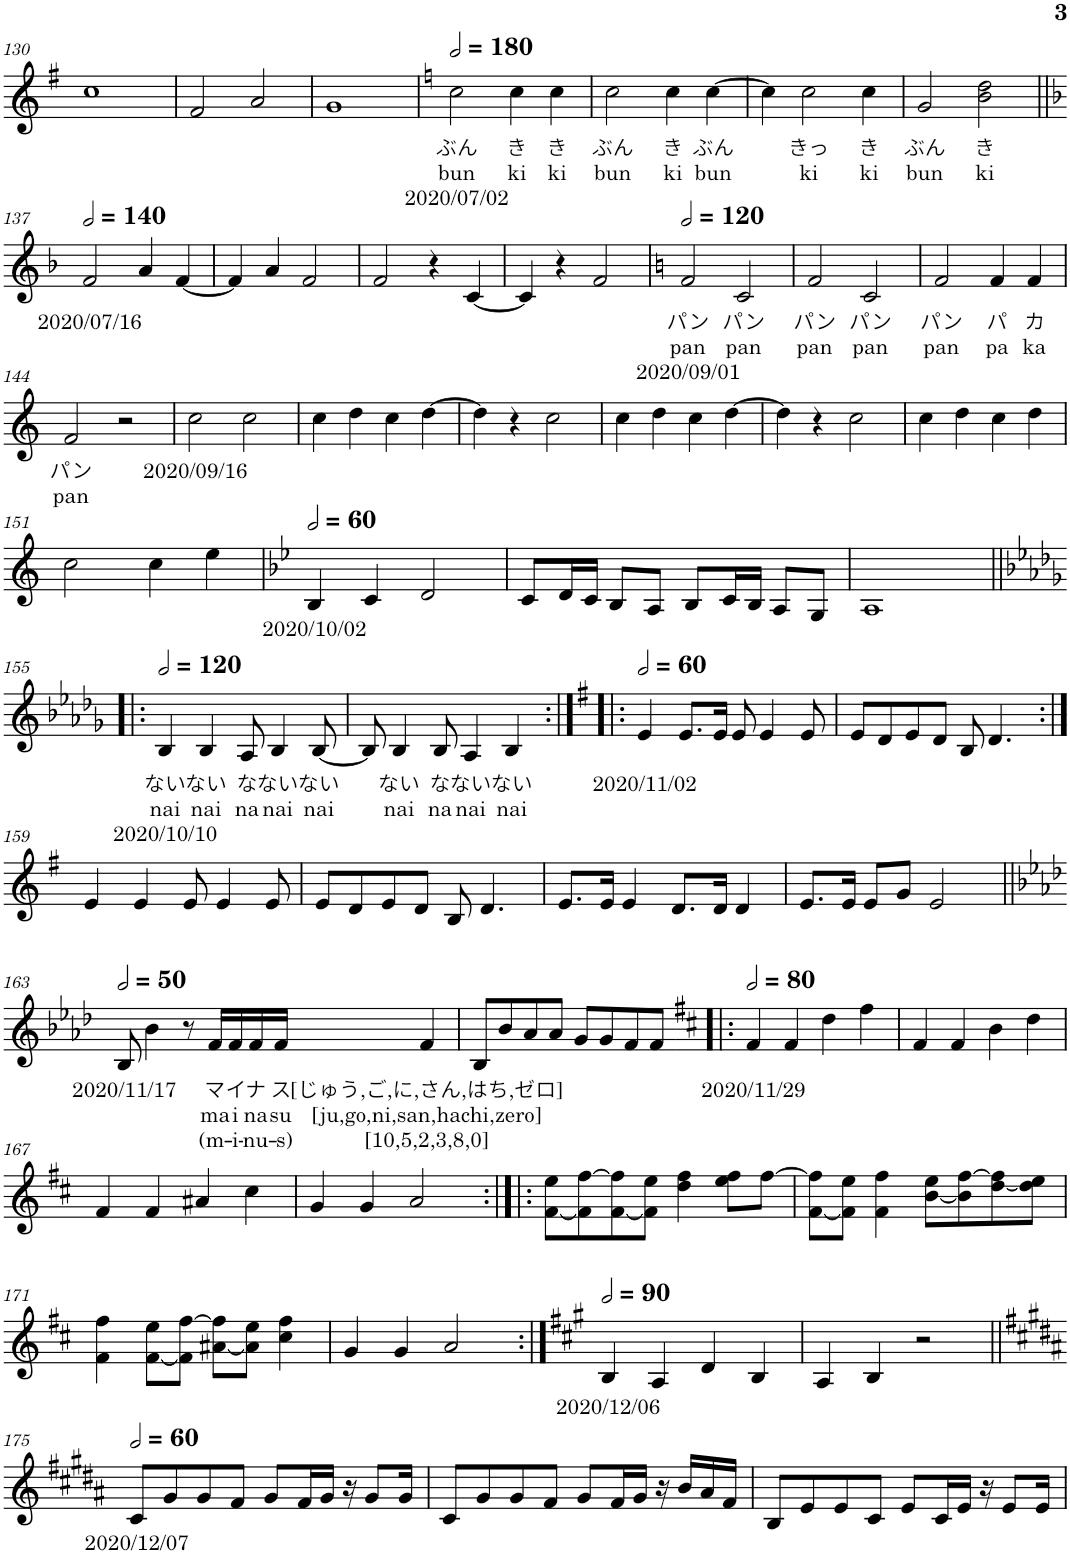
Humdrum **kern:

**kern	**text	**text	**text
*part1	*part1	*part1	*part1
*staff1	*staff1	*staff1	*staff1
*I"Piano	*	*	*
*I'Pno.	*	*	*
!!LO:PB:g=z
*clefG2	*	*	*
*k[f#]	*	*	*
*M4/4	*	*	*
=130	=130	=130	=130
1cc	.	.	.
=131	=131	=131	=131
2f#/	.	.	.
2a/	.	.	.
=132	=132	=132	=132
1g	.	.	.
=133	=133	=133	=133
*k[]	*	*	*
*MM360	*	*	*
!	!LO:LY:b	!LO:LY:b	!LO:LY:b
2cc\	ぶん	bun	2020/07/02
!	!LO:LY:b	!LO:LY:b	!
4cc\	き	ki	.
!	!LO:LY:b	!LO:LY:b	!
4cc\	き	ki	.
=134	=134	=134	=134
!	!LO:LY:b	!LO:LY:b	!
2cc\	ぶん	bun	.
!	!LO:LY:b	!LO:LY:b	!
4cc\	き	ki	.
!	!LO:LY:b	!LO:LY:b	!
[4cc\	ぶん	bun	.
=135	=135	=135	=135
4cc\]	.	.	.
!	!LO:LY:b	!LO:LY:b	!
2cc\	きっ	ki	.
!	!LO:LY:b	!LO:LY:b	!
4cc\	き	ki	.
=136	=136	=136	=136
!	!LO:LY:b	!LO:LY:b	!
2g/	ぶん	bun	.
!	!LO:LY:b	!LO:LY:b	!
2b\ 2dd\	き	ki	.
!!LO:LB:g=z
=137||	=137||	=137||	=137||
*k[b-]	*	*	*
*MM280	*	*	*
!	!LO:LY:b	!	!
2f/	2020/07/16	.	.
4a/	.	.	.
[4f/	.	.	.
=138	=138	=138	=138
4f/]	.	.	.
4a/	.	.	.
2f/	.	.	.
=139	=139	=139	=139
2f/	.	.	.
4r	.	.	.
[4c/	.	.	.
=140	=140	=140	=140
4c/]	.	.	.
4r	.	.	.
2f/	.	.	.
=141	=141	=141	=141
*k[]	*	*	*
*MM240	*	*	*
!	!LO:LY:b	!LO:LY:b	!LO:LY:b
2f/	パン	pan	2020/09/01
!	!LO:LY:b	!LO:LY:b	!
2c/	パン	pan	.
=142	=142	=142	=142
!	!LO:LY:b	!LO:LY:b	!
2f/	パン	pan	.
!	!LO:LY:b	!LO:LY:b	!
2c/	パン	pan	.
=143	=143	=143	=143
!	!LO:LY:b	!LO:LY:b	!
2f/	パン	pan	.
!	!LO:LY:b	!LO:LY:b	!
4f/	パ	pa	.
!	!LO:LY:b	!LO:LY:b	!
4f/	カ	ka	.
!!LO:LB:g=z
=144	=144	=144	=144
!	!LO:LY:b	!LO:LY:b	!
2f/	パン	pan	.
2r	.	.	.
=145	=145	=145	=145
*k[]	*	*	*
!	!LO:LY:b	!	!
2cc\	2020/09/16	.	.
2cc\	.	.	.
=146	=146	=146	=146
4cc\	.	.	.
4dd\	.	.	.
4cc\	.	.	.
[4dd\	.	.	.
=147	=147	=147	=147
4dd\]	.	.	.
4r	.	.	.
2cc\	.	.	.
=148	=148	=148	=148
4cc\	.	.	.
4dd\	.	.	.
4cc\	.	.	.
[4dd\	.	.	.
=149	=149	=149	=149
4dd\]	.	.	.
4r	.	.	.
2cc\	.	.	.
=150	=150	=150	=150
4cc\	.	.	.
4dd\	.	.	.
4cc\	.	.	.
4dd\	.	.	.
!!LO:LB:g=z
=151	=151	=151	=151
2cc\	.	.	.
4cc\	.	.	.
4ee\	.	.	.
=152	=152	=152	=152
*k[b-e-]	*	*	*
*MM120	*	*	*
!	!LO:LY:b	!	!
4B-/	2020/10/02	.	.
4c/	.	.	.
2d/	.	.	.
=153	=153	=153	=153
8c/L	.	.	.
16d/L	.	.	.
16c/JJ	.	.	.
8B-/L	.	.	.
8A/J	.	.	.
8B-/L	.	.	.
16c/L	.	.	.
16B-/JJ	.	.	.
8A/L	.	.	.
8G/J	.	.	.
=154	=154	=154	=154
1A	.	.	.
!!LO:LB:g=z
=155!|:	=155!|:	=155!|:	=155!|:
*k[b-e-a-d-g-]	*	*	*
*MM240	*	*	*
!	!LO:LY:b	!LO:LY:b	!LO:LY:b
4B-/	ない	nai	2020/10/10
!	!LO:LY:b	!LO:LY:b	!
4B-/	ない	nai	.
!	!LO:LY:b	!LO:LY:b	!
8A-/	な	na	.
!	!LO:LY:b	!LO:LY:b	!
4B-/	ない	nai	.
!	!LO:LY:b	!LO:LY:b	!
[8B-/	ない	nai	.
=156	=156	=156	=156
8B-/]	.	.	.
!	!LO:LY:b	!LO:LY:b	!
4B-/	ない	nai	.
!	!LO:LY:b	!LO:LY:b	!
8B-/	な	na	.
!	!LO:LY:b	!LO:LY:b	!
4A-/	ない	nai	.
!	!LO:LY:b	!LO:LY:b	!
4B-/	ない	nai	.
=157:|!|:	=157:|!|:	=157:|!|:	=157:|!|:
*k[f#]	*	*	*
*MM120	*	*	*
!	!LO:LY:b	!	!
4e/	2020/11/02	.	.
8.e/L	.	.	.
16e/Jk	.	.	.
8e/	.	.	.
4e/	.	.	.
8e/	.	.	.
=158	=158	=158	=158
8e/L	.	.	.
8d/	.	.	.
8e/	.	.	.
8d/J	.	.	.
8B/	.	.	.
4.d/	.	.	.
!!LO:LB:g=z
=159:|!	=159:|!	=159:|!	=159:|!
4e/	.	.	.
4e/	.	.	.
8e/	.	.	.
4e/	.	.	.
8e/	.	.	.
=160	=160	=160	=160
8e/L	.	.	.
8d/	.	.	.
8e/	.	.	.
8d/J	.	.	.
8B/	.	.	.
4.d/	.	.	.
=161	=161	=161	=161
8.e/L	.	.	.
16e/Jk	.	.	.
4e/	.	.	.
8.d/L	.	.	.
16d/Jk	.	.	.
4d/	.	.	.
=162	=162	=162	=162
8.e/L	.	.	.
16e/Jk	.	.	.
8e/L	.	.	.
8g/J	.	.	.
2e/	.	.	.
!!LO:LB:g=z
=163||	=163||	=163||	=163||
*k[b-e-a-d-]	*	*	*
*MM100	*	*	*
!	!LO:LY:b	!	!
8B-/	2020/11/17	.	.
4b-\	.	.	.
8r	.	.	.
!	!LO:LY:b	!LO:LY:b	!LO:LY:b
16f/LL	マ	ma	(m-
!	!LO:LY:b	!LO:LY:b	!LO:LY:b
16f/	イ	i	-i-
!	!LO:LY:b	!LO:LY:b	!LO:LY:b
16f/	ナ	na	-nu-
!	!LO:LY:b	!LO:LY:b	!LO:LY:b
16f/JJ	ス	su	-s)
!	!LO:LY:b	!LO:LY:b	!LO:LY:b
4f/	[じゅう,ご,に,さん,はち,ゼロ]	[ju,go,ni,san,hachi,zero]	[10,5,2,3,8,0]
=164	=164	=164	=164
8B-/L	.	.	.
8b-/	.	.	.
8a-/	.	.	.
8a-/J	.	.	.
8g/L	.	.	.
8g/	.	.	.
8f/	.	.	.
8f/J	.	.	.
=165!|:	=165!|:	=165!|:	=165!|:
*k[f#c#]	*	*	*
*MM160	*	*	*
!	!LO:LY:b	!	!
4f#/	2020/11/29	.	.
4f#/	.	.	.
4dd\	.	.	.
4ff#\	.	.	.
=166	=166	=166	=166
4f#/	.	.	.
4f#/	.	.	.
4b\	.	.	.
4dd\	.	.	.
!!LO:LB:g=z
=167	=167	=167	=167
4f#/	.	.	.
4f#/	.	.	.
4a#X/	.	.	.
4cc#\	.	.	.
=168	=168	=168	=168
4g/	.	.	.
4g/	.	.	.
2a/	.	.	.
=169:|!|:	=169:|!|:	=169:|!|:	=169:|!|:
[8f#\ 8ee\L	.	.	.
8f#\] [8ff#\	.	.	.
[8f#\ 8ff#\]	.	.	.
8f#\] 8ee\J	.	.	.
4dd\ 4ff#\	.	.	.
8ee\ 8ff#\L	.	.	.
[8ff#\J	.	.	.
=170	=170	=170	=170
[8f#\ 8ff#\]L	.	.	.
8f#\] 8ee\J	.	.	.
4f#\ 4ff#\	.	.	.
[8b\ 8ee\L	.	.	.
8b\] [8ff#\	.	.	.
[8dd\ 8ff#\]	.	.	.
8dd\] 8ee\J	.	.	.
!!LO:LB:g=z
=171	=171	=171	=171
4f#\ 4ff#\	.	.	.
[8f#\ 8ee\L	.	.	.
8f#\] [8ff#\J	.	.	.
[8a#X\ 8ff#\]L	.	.	.
8a#\] 8ee\J	.	.	.
4cc#\ 4ff#\	.	.	.
=172	=172	=172	=172
4g/	.	.	.
4g/	.	.	.
2a/	.	.	.
=173:|!	=173:|!	=173:|!	=173:|!
*k[f#c#g#]	*	*	*
*MM180	*	*	*
!	!LO:LY:b	!	!
4B/	2020/12/06	.	.
4A/	.	.	.
4d/	.	.	.
4B/	.	.	.
=174	=174	=174	=174
4A/	.	.	.
4B/	.	.	.
2r	.	.	.
!!LO:LB:g=z
=175||	=175||	=175||	=175||
*k[f#c#g#d#a#]	*	*	*
*MM120	*	*	*
!	!LO:LY:b	!	!
8c#/L	2020/12/07	.	.
8g#/	.	.	.
8g#/	.	.	.
8f#/J	.	.	.
8g#/L	.	.	.
16f#/L	.	.	.
16g#/JJ	.	.	.
16r	.	.	.
8g#/L	.	.	.
16g#/Jk	.	.	.
=176	=176	=176	=176
8c#/L	.	.	.
8g#/	.	.	.
8g#/	.	.	.
8f#/J	.	.	.
8g#/L	.	.	.
16f#/L	.	.	.
16g#/JJ	.	.	.
16r	.	.	.
16b/LL	.	.	.
16a#/	.	.	.
16f#/JJ	.	.	.
=177	=177	=177	=177
8B/L	.	.	.
8e/	.	.	.
8e/	.	.	.
8c#/J	.	.	.
8e/L	.	.	.
16c#/L	.	.	.
16e/JJ	.	.	.
16r	.	.	.
8e/L	.	.	.
16e/Jk	.	.	.
=	=	=	=
*-	*-	*-	*-
